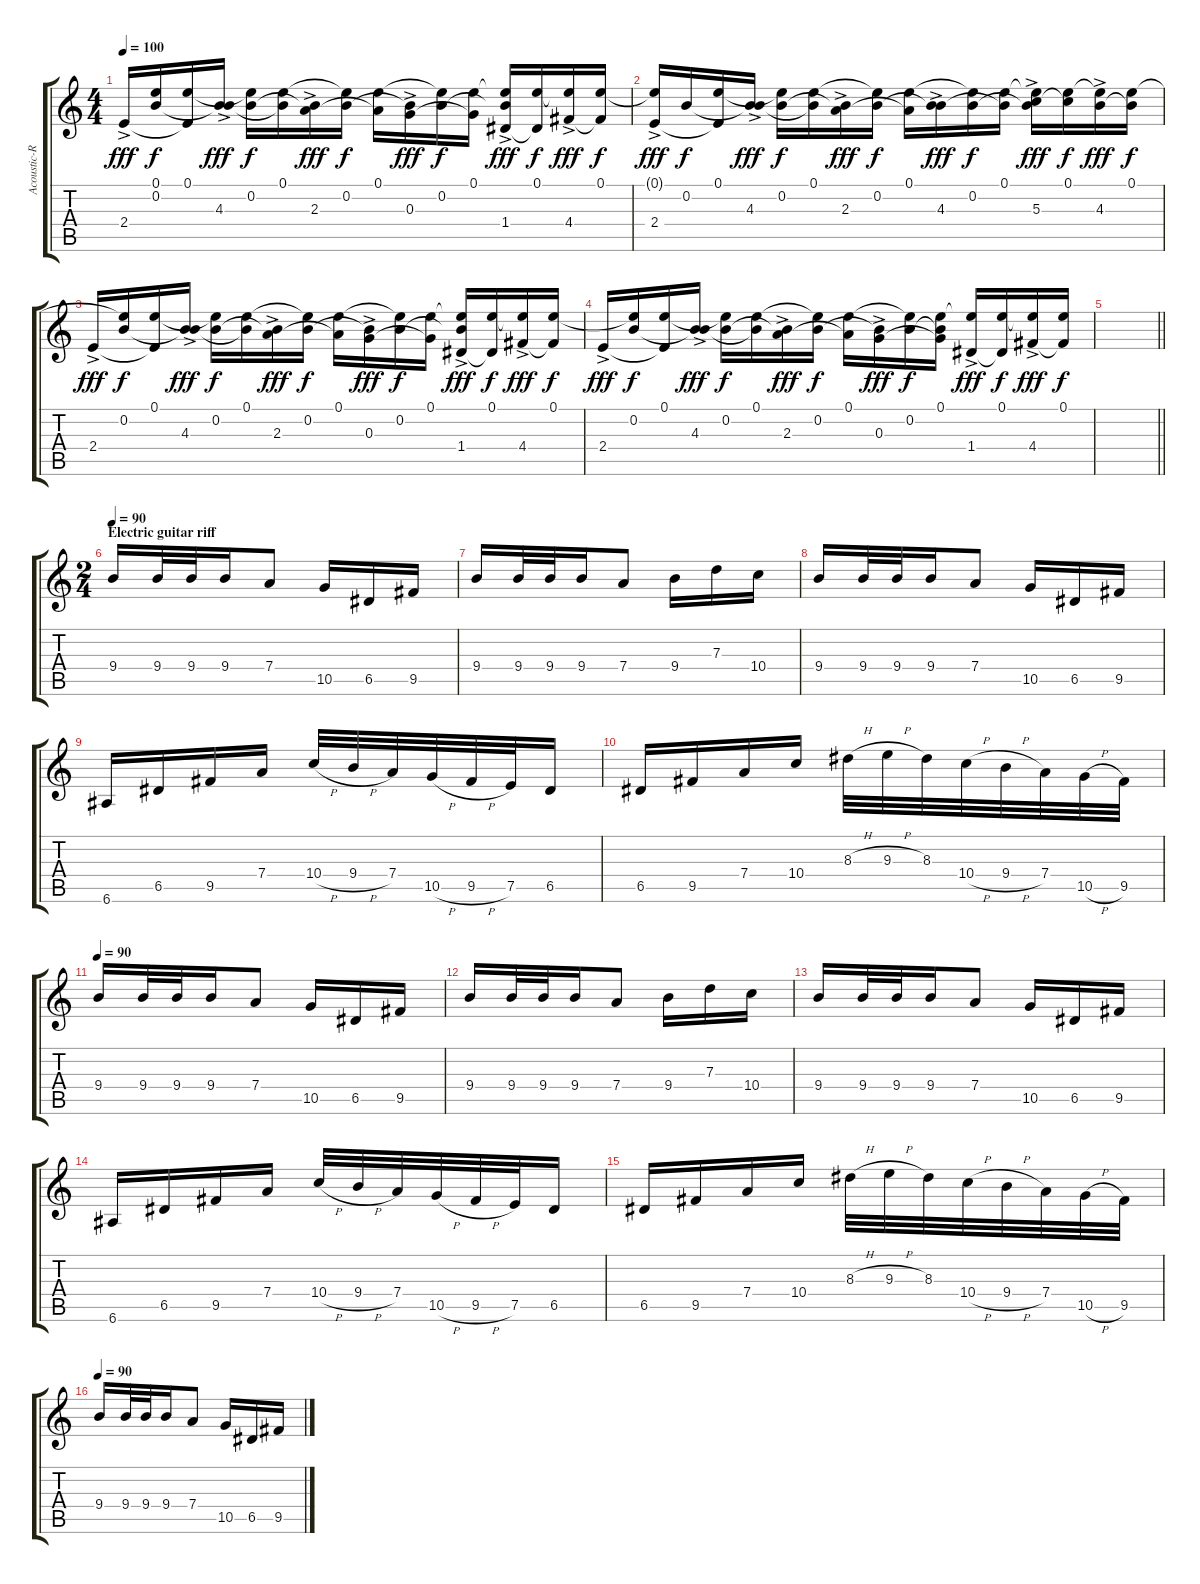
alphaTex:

\track ("Acoustic-Rhythm-addition lead" "Acoustic-R") {instrument acousticguitarnylon}
\staff {score tabs}
\tuning (E4 B3 G3 D3 A2 E2) {hide}
\ts (4 4)
\tempo 100
\clef g2
\ks c
2.4{ac}.16{dy fff} (0.1{t} 0.2).16{dy f} (0.1 2.4{t}).16 (0.2{t} 4.3{ac}).16{dy fff} (0.1{t} 0.2).16{dy f} (0.1 4.3{t}).16 (0.2{t} 2.3{ac}).16{dy fff} (0.1{t} 0.2).16{dy f} (0.1 2.3{t}).16 (0.2{t} 0.3{ac}).16{dy fff} (0.1{t} 0.2).16{dy f} (0.1 0.3{t}).16 (0.1{t} 0.2{t} 1.4{ac}).16{dy fff} (0.1 1.4{t}).16{dy f} (0.1{t} 4.4{ac}).16{dy fff} (0.1 4.4{t}).16{dy f} |
(0.1{t} 2.4{ac}).16{dy fff} 0.2.16{dy f} (0.1 2.4{t}).16 (0.2{t} 4.3{ac}).16{dy fff} (0.1{t} 0.2).16{dy f} (0.1 4.3{t}).16 (0.2{t} 2.3{ac}).16{dy fff} (0.1{t} 0.2).16{dy f} (0.1 2.3{t}).16 (0.2{t} 4.3{ac}).16{dy fff} (0.1{t} 0.2).16{dy f} (0.1 4.3{t}).16 (0.1{t} 0.2{t} 5.3{ac}).16{dy fff} (0.1 5.3{t}).16{dy f} (0.1{t} 4.3{ac}).16{dy fff} (0.1 4.3{t}).16{dy f} |
2.4{ac}.16{dy fff} (0.1{t} 0.2).16{dy f} (0.1 2.4{t}).16 (0.2{t} 4.3{ac}).16{dy fff} (0.1{t} 0.2).16{dy f} (0.1 4.3{t}).16 (0.2{t} 2.3{ac}).16{dy fff} (0.1{t} 0.2).16{dy f} (0.1 2.3{t}).16 (0.2{t} 0.3{ac}).16{dy fff} (0.1{t} 0.2).16{dy f} (0.1 0.3{t}).16 (0.1{t} 0.2{t} 1.4{ac}).16{dy fff} (0.1 1.4{t}).16{dy f} (0.1{t} 4.4{ac}).16{dy fff} (0.1 4.4{t}).16{dy f} |
2.4{ac}.16{dy fff} (0.1{t} 0.2).16{dy f} (0.1 2.4{t}).16 (0.2{t} 4.3{ac}).16{dy fff} (0.1{t} 0.2).16{dy f} (0.1 4.3{t}).16 (0.2{t} 2.3{ac}).16{dy fff} (0.1{t} 0.2).16{dy f} (0.1 2.3{t}).16 (0.2{t} 0.3{ac}).16{dy fff} (0.1{t} 0.2).16{dy f} (0.1 0.2{t} 0.3{t}).16 (0.1{t} 1.4{ac}).16{dy fff} (0.1 1.4{t}).16{dy f} (0.1{t} 4.4{ac}).16{dy fff} (0.1 4.4{t}).16{dy f} |
\barLineRight lightlight
|
\ts (2 4)
\section ("" "Electric guitar riff")
\tempo 90
9.4.16{volume 14 instrument distortionguitar} 9.4.32 9.4.32 9.4.16 7.4.8 10.5.16 6.5.16 9.5.16 |
9.4.16 9.4.32 9.4.32 9.4.16 7.4.8 9.4.16 7.3.16 10.4.16 |
9.4.16 9.4.32 9.4.32 9.4.16 7.4.8 10.5.16 6.5.16 9.5.16 |
6.6.16 6.5.16 9.5.16 7.4.16 10.4{h}.32 9.4{h}.32 7.4.32 10.5{h}.32 9.5{h}.32 7.5.32 6.5.16 |
6.5.16 9.5.16 7.4.16 10.4.16 8.3{h}.32 9.3{h}.32 8.3.32 10.4{h}.32 9.4{h}.32 7.4.32 10.5{h}.32 9.5.32 |
\tempo 90
9.4.16 9.4.32 9.4.32 9.4.16 7.4.8 10.5.16 6.5.16 9.5.16 |
9.4.16 9.4.32 9.4.32 9.4.16 7.4.8 9.4.16 7.3.16 10.4.16 |
9.4.16 9.4.32 9.4.32 9.4.16 7.4.8 10.5.16 6.5.16 9.5.16 |
6.6.16 6.5.16 9.5.16 7.4.16 10.4{h}.32 9.4{h}.32 7.4.32 10.5{h}.32 9.5{h}.32 7.5.32 6.5.16 |
6.5.16 9.5.16 7.4.16 10.4.16 8.3{h}.32 9.3{h}.32 8.3.32 10.4{h}.32 9.4{h}.32 7.4.32 10.5{h}.32 9.5.32 |
\tempo 90
9.4.16 9.4.32 9.4.32 9.4.16 7.4.8 10.5.16 6.5.16 9.5.16
